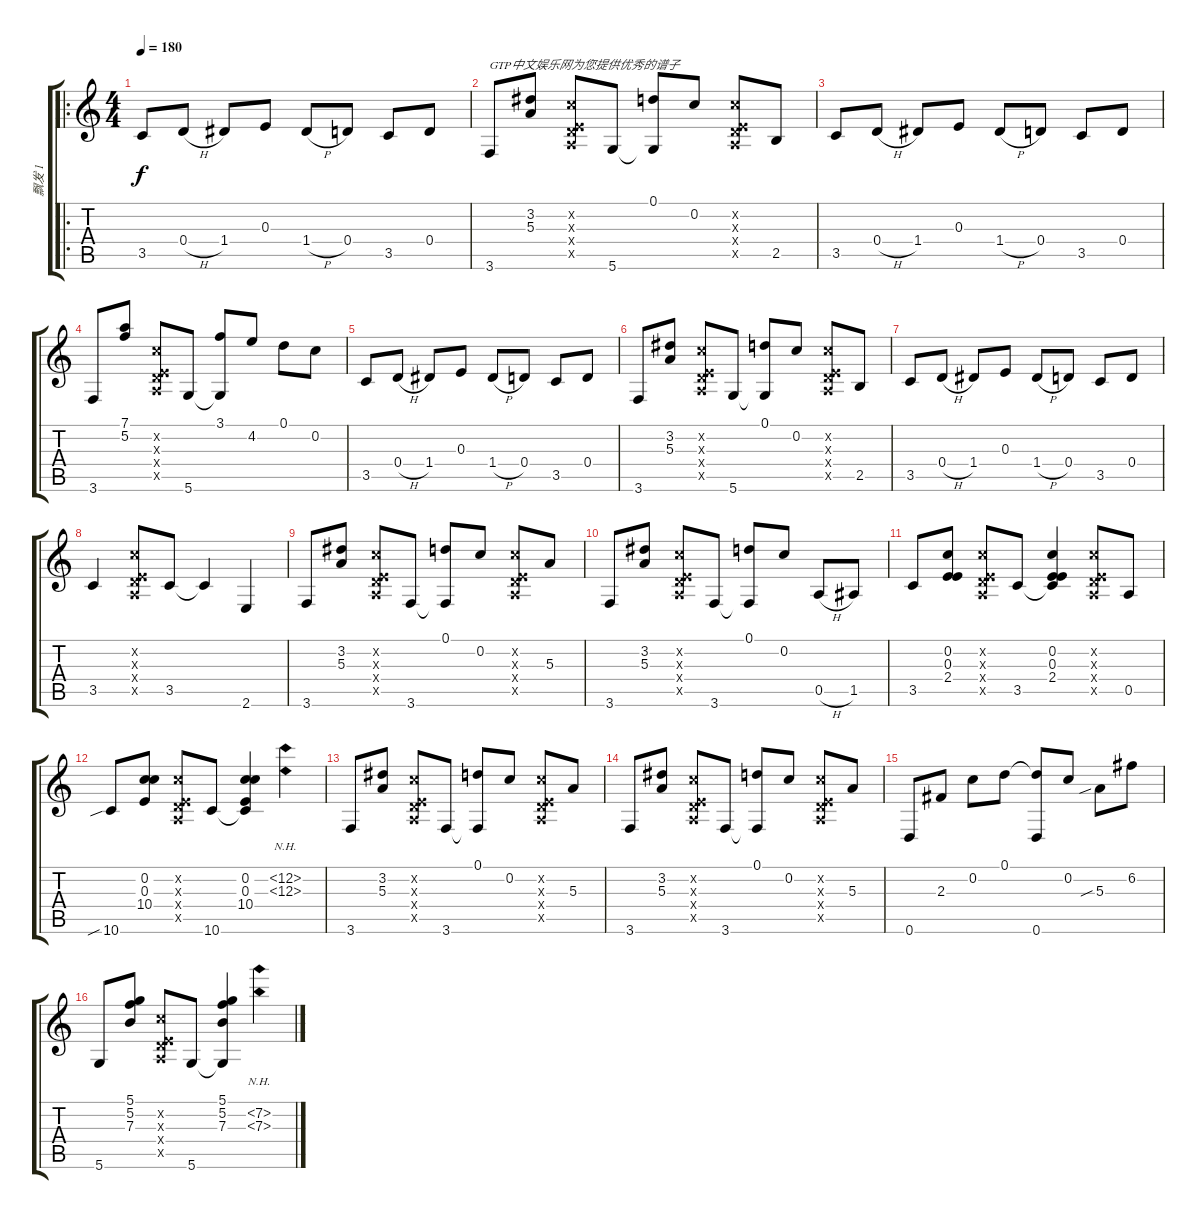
\track ("飘发 1" "飘发 1") {instrument acousticguitarnylon}
\staff {score tabs}
\tuning (D4 C4 E3 D3 A2 D2) {hide}
\ro
\ts (4 4)
\tempo 180
\clef g2
\ks c
3.5.8{dy f instrument acousticguitarnylon} 0.4{h}.8 1.4.8 0.3.8 1.4{h}.8 0.4.8 3.5.8 0.4.8 |
3.6.8{txt "GTP中文娱乐网为您提供优秀的谱子"} (3.2 5.3).8 (0.2{x} 0.3{x} 0.4{x} 0.5{x}).8 5.6.8 (0.1 5.6{t}).8 0.2.8 (0.2{x} 0.3{x} 0.4{x} 0.5{x}).8 2.5.8 |
3.5.8 0.4{h}.8 1.4.8 0.3.8 1.4{h}.8 0.4.8 3.5.8 0.4.8 |
3.6.8 (7.1 5.2).8 (0.2{x} 0.3{x} 0.4{x} 0.5{x}).8 5.6.8 (3.1 5.6{t}).8 4.2.8 0.1.8 0.2.8 |
3.5.8 0.4{h}.8 1.4.8 0.3.8 1.4{h}.8 0.4.8 3.5.8 0.4.8 |
3.6.8 (3.2 5.3).8 (0.2{x} 0.3{x} 0.4{x} 0.5{x}).8 5.6.8 (0.1 5.6{t}).8 0.2.8 (0.2{x} 0.3{x} 0.4{x} 0.5{x}).8 2.5.8 |
3.5.8 0.4{h}.8 1.4.8 0.3.8 1.4{h}.8 0.4.8 3.5.8 0.4.8 |
3.5.4 (0.2{x} 0.3{x} 0.4{x} 0.5{x}).8 3.5.8 3.5{t}.4 2.6.4 |
3.6.8 (3.2 5.3).8 (0.2{x} 0.3{x} 0.4{x} 0.5{x}).8 3.6.8 (0.1 3.6{t}).8 0.2.8 (0.2{x} 0.3{x} 0.4{x} 0.5{x}).8 5.3.8 |
3.6.8 (3.2 5.3).8 (0.2{x} 0.3{x} 0.4{x} 0.5{x}).8 3.6.8 (0.1 3.6{t}).8 0.2.8 0.5{h}.8 1.5.8 |
3.5.8 (0.2 0.3 2.4).8 (0.2{x} 0.3{x} 0.4{x} 0.5{x}).8 3.5.8 (0.2 0.3 2.4 3.5{t}).4 (0.2{x} 0.3{x} 0.4{x} 0.5{x}).8 0.5.8 |
10.6{sib}.8 (0.2 0.3 10.4).8 (0.2{x} 0.3{x} 0.4{x} 0.5{x}).8 10.6.8 (0.2 0.3 10.4 10.6{t}).4 (12.2{nh} 12.3{nh}).4 |
3.6.8 (3.2 5.3).8 (0.2{x} 0.3{x} 0.4{x} 0.5{x}).8 3.6.8 (0.1 3.6{t}).8 0.2.8 (0.2{x} 0.3{x} 0.4{x} 0.5{x}).8 5.3.8 |
3.6.8 (3.2 5.3).8 (0.2{x} 0.3{x} 0.4{x} 0.5{x}).8 3.6.8 (0.1 3.6{t}).8 0.2.8 (0.2{x} 0.3{x} 0.4{x} 0.5{x}).8 5.3.8 |
0.6.8 2.3.8 0.2.8 0.1.8 (0.1{t} 0.6).8 0.2.8 5.3{sib}.8 6.2.8 |
5.6.8 (5.1 5.2 7.3).8 (0.2{x} 0.3{x} 0.4{x} 0.5{x}).8 5.6.8 (5.1 5.2 7.3 5.6{t}).4 (7.2{nh} 7.3{nh}).4
